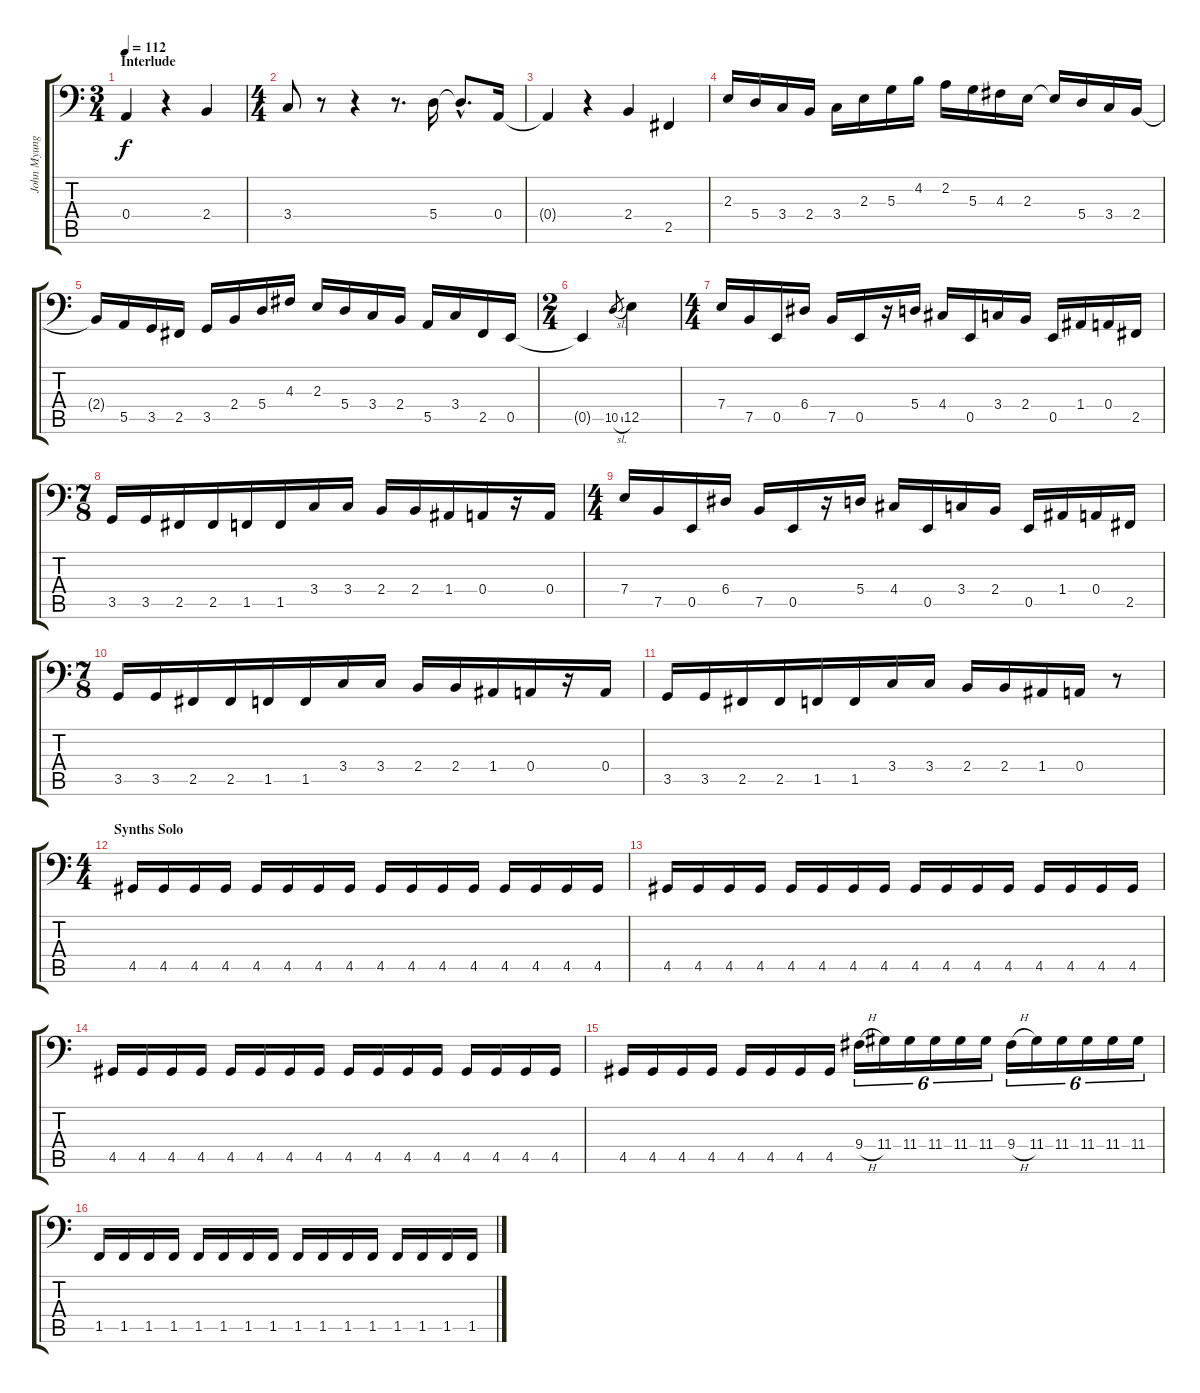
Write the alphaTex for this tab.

\track ("John Myung" "John Myung") {instrument electricbassfinger}
\staff {score tabs}
\tuning (C3 G2 D2 A1 E1 B0) {hide}
\ts (3 4)
\section ("" "Interlude")
\tempo 112
\clef f4
\ks c
0.4{t}.4{dy f} r.4 2.4.4 |
\ts (4 4)
3.4.8 r.8 r.4 r.8{d} 5.4.16 5.4{hac t}.8{d} 0.4.16 |
0.4{t}.4 r.4 2.4.4 2.5.4 |
2.3.16 5.4.16 3.4.16 2.4.16 3.4.16 2.3.16 5.3.16 4.2.16 2.2.16 5.3.16 4.3.16 2.3.16 2.3{t}.16 5.4.16 3.4.16 2.4.16 |
2.4{t}.16 5.5.16 3.5.16 2.5.16 3.5.16 2.4.16 5.4.16 4.3.16 2.3.16 5.4.16 3.4.16 2.4.16 5.5.16 3.4.16 2.5.16 0.5.16 |
\ts (2 4)
0.5{t}.4 10.5{sl}.8{gr} 12.5.4 |
\ts (4 4)
7.4.16 7.5.16 0.5.16 6.4.16 7.5.16 0.5.16 r.16 5.4.16 4.4.16 0.5.16 3.4.16 2.4.16 0.5.16 1.4.16 0.4.16 2.5.16 |
\ts (7 8)
3.5.16 3.5.16 2.5.16 2.5.16 1.5.16 1.5.16 3.4.16 3.4.16 2.4.16 2.4.16 1.4.16 0.4.16 r.16 0.4.16 |
\ts (4 4)
7.4.16 7.5.16 0.5.16 6.4.16 7.5.16 0.5.16 r.16 5.4.16 4.4.16 0.5.16 3.4.16 2.4.16 0.5.16 1.4.16 0.4.16 2.5.16 |
\ts (7 8)
3.5.16 3.5.16 2.5.16 2.5.16 1.5.16 1.5.16 3.4.16 3.4.16 2.4.16 2.4.16 1.4.16 0.4.16 r.16 0.4.16 |
3.5.16 3.5.16 2.5.16 2.5.16 1.5.16 1.5.16 3.4.16 3.4.16 2.4.16 2.4.16 1.4.16 0.4.16 r.8 |
\ts (4 4)
\section ("" "Synths Solo")
4.5.16 4.5.16 4.5.16 4.5.16 4.5.16 4.5.16 4.5.16 4.5.16 4.5.16 4.5.16 4.5.16 4.5.16 4.5.16 4.5.16 4.5.16 4.5.16 |
4.5.16 4.5.16 4.5.16 4.5.16 4.5.16 4.5.16 4.5.16 4.5.16 4.5.16 4.5.16 4.5.16 4.5.16 4.5.16 4.5.16 4.5.16 4.5.16 |
4.5.16 4.5.16 4.5.16 4.5.16 4.5.16 4.5.16 4.5.16 4.5.16 4.5.16 4.5.16 4.5.16 4.5.16 4.5.16 4.5.16 4.5.16 4.5.16 |
4.5.16 4.5.16 4.5.16 4.5.16 4.5.16 4.5.16 4.5.16 4.5.16 9.4{h}.16{tu (6 4)} 11.4.16{tu (6 4)} 11.4.16{tu (6 4)} 11.4.16{tu (6 4)} 11.4.16{tu (6 4)} 11.4.16{tu (6 4)} 9.4{h}.16{tu (6 4)} 11.4.16{tu (6 4)} 11.4.16{tu (6 4)} 11.4.16{tu (6 4)} 11.4.16{tu (6 4)} 11.4.16{tu (6 4)} |
1.5.16 1.5.16 1.5.16 1.5.16 1.5.16 1.5.16 1.5.16 1.5.16 1.5.16 1.5.16 1.5.16 1.5.16 1.5.16 1.5.16 1.5.16 1.5.16
